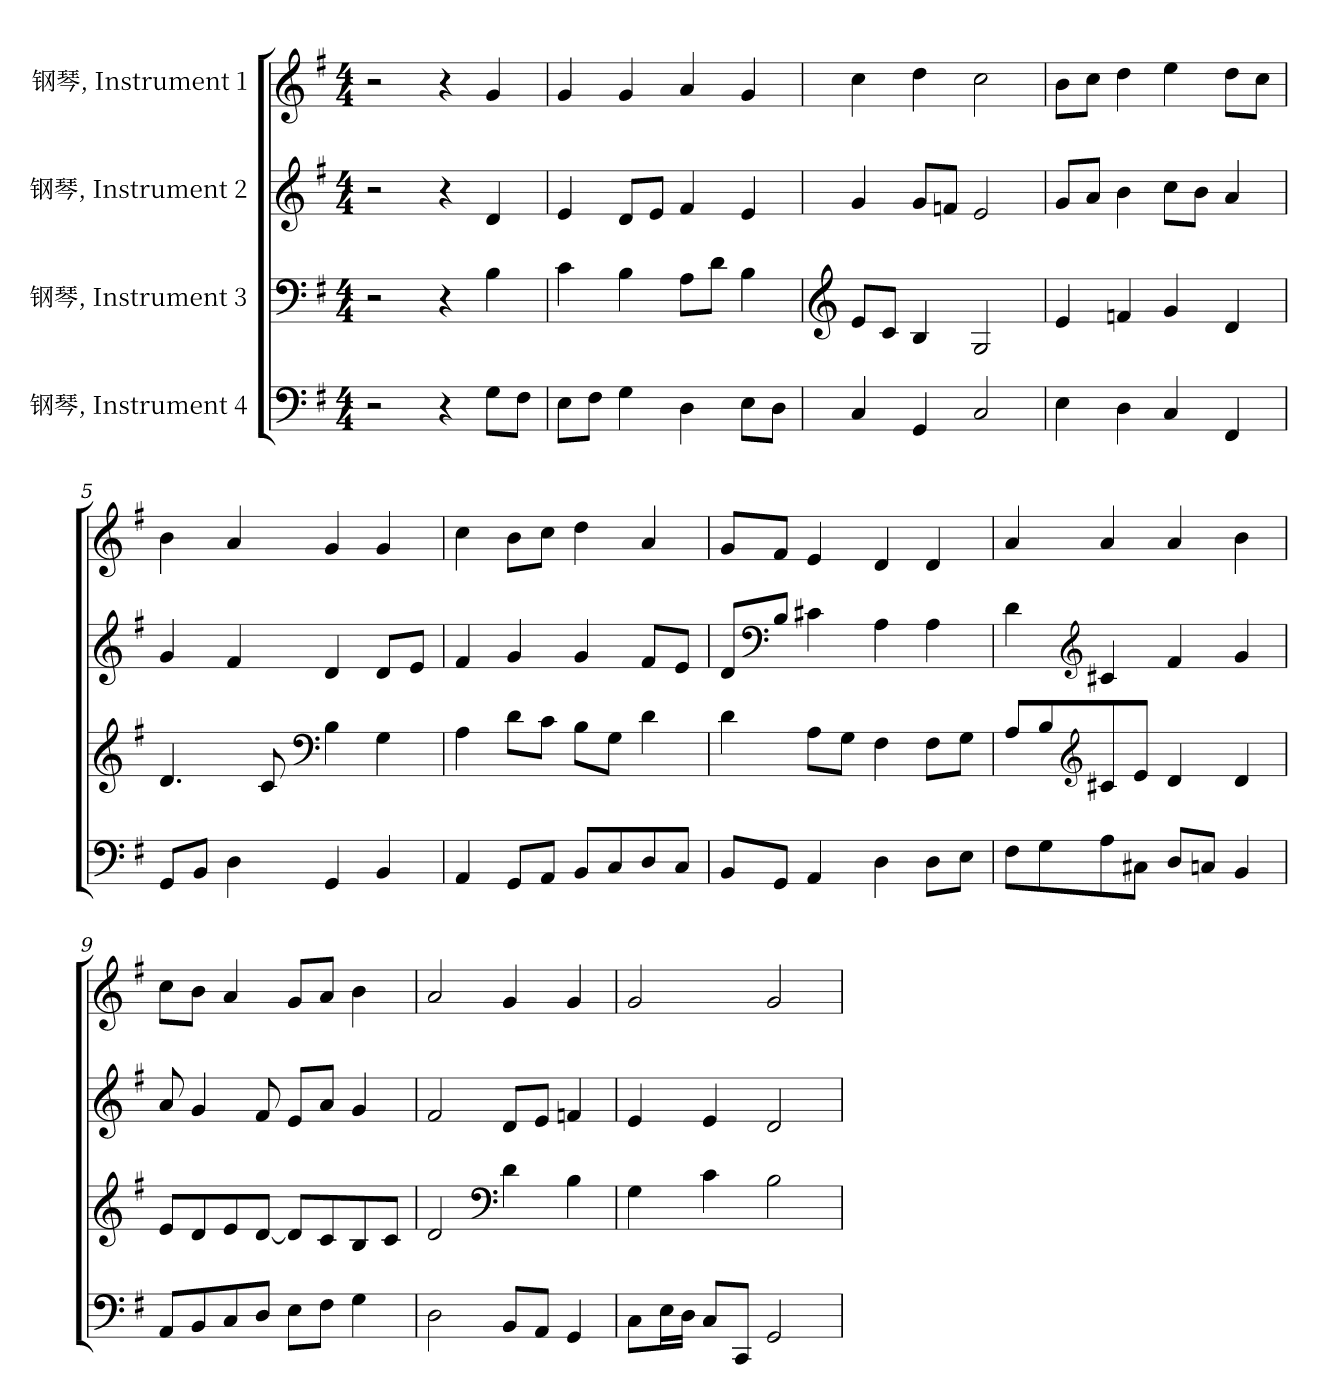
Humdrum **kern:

**kern	**kern	**kern	**kern
*part4	*part3	*part2	*part1
*staff4	*staff3	*staff2	*staff1
*I"钢琴, Instrument 4	*I"钢琴, Instrument 3	*I"钢琴, Instrument 2	*I"钢琴, Instrument 1
*clefF4	*clefF4	*clefG2	*clefG2
*k[f#]	*k[f#]	*k[f#]	*k[f#]
*M4/4	*M4/4	*M4/4	*M4/4
*MM96	*MM96	*MM96	*MM96
=1	=1	=1	=1
2r	2r	2r	2r
4r	4r	4r	4r
8G\L	4B\	4d/	4g/
8F#\J	.	.	.
=2	=2	=2	=2
8E\L	4c\	4e/	4g/
8F#\J	.	.	.
4G\	4B\	8d/L	4g/
.	.	8e/J	.
4D\	8A\L	4f#/	4a/
.	8d\J	.	.
8E\L	4B\	4e/	4g/
8D\J	.	.	.
=3	=3	=3	=3
*	*clefG2	*	*
4C/	8e/L	4g/	4cc\
.	8c/J	.	.
4GG/	4B/	8g/L	4dd\
.	.	8fn/J	.
2C/	2G/	2e/	2cc\
=4	=4	=4	=4
4E\	4e/	8g/L	8b\L
.	.	8a/J	8cc\J
4D\	4fn/	4b\	4dd\
4C/	4g/	8cc\L	4ee\
.	.	8b\J	.
4FF#/	4d/	4a/	8dd\L
.	.	.	8cc\J
!!LO:LB:g=z
=5	=5	=5	=5
8GG/L	4.d/	4g/	4b\
8BB/J	.	.	.
4D\	.	4f#/	4a/
.	8c/	.	.
*	*clefF4	*	*
4GG/	4B\	4d/	4g/
4BB/	4G\	8d/L	4g/
.	.	8e/J	.
=6	=6	=6	=6
4AA/	4A\	4f#/	4cc\
8GG/L	8d\L	4g/	8b\L
8AA/J	8c\J	.	8cc\J
8BB/L	8B\L	4g/	4dd\
8C/	8G\J	.	.
8D/	4d\	8f#/L	4a/
8C/J	.	8e/J	.
=7	=7	=7	=7
8BB/L	4d\	8d/L	8g/L
*	*	*clefF4	*
8GG/J	.	8B/J	8f#/J
4AA/	8A\L	4c#X\	4e/
.	8G\J	.	.
4D\	4F#\	4A\	4d/
8D\L	8F#\L	4A\	4d/
8E\J	8G\J	.	.
=8	=8	=8	=8
8F#\L	8A/L	4d\	4a/
8G\	8B/	.	.
*	*clefG2	*clefG2	*
8A\	8c#X/	4c#X/	4a/
8C#X\J	8e/J	.	.
8D/L	4d/	4f#/	4a/
8Cn/J	.	.	.
4BB/	4d/	4g/	4b\
!!LO:LB:g=z
=9	=9	=9	=9
8AA/L	8e/L	8a/	8cc\L
8BB/	8d/	4g/	8b\J
8C/	8e/	.	4a/
8D/J	[8d/J	8f#/	.
8E\L	8d/L]	8e/L	8g/L
8F#\J	8c/	8a/J	8a/J
4G\	8B/	4g/	4b\
.	8c/J	.	.
=10	=10	=10	=10
2D\	2d/	2f#/	2a/
*	*clefF4	*	*
8BB/L	4d\	8d/L	4g/
8AA/J	.	8e/J	.
4GG/	4B\	4fn/	4g/
=11	=11	=11	=11
8C\L	4G\	4e/	2g/
16E\L	.	.	.
16D\JJ	.	.	.
8C/L	4c\	4e/	.
8CC/J	.	.	.
2GG/	2B\	2d/	2g/
=	=	=	=
*-	*-	*-	*-
